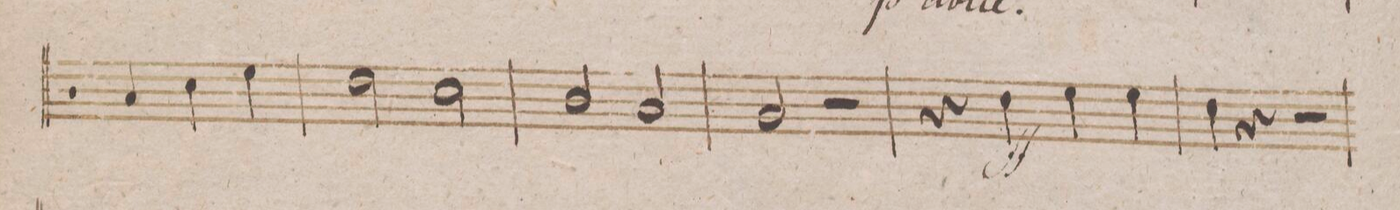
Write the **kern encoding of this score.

**kern	**dynam
*I"Clarinetto 1mo in B.	*
*clefG2	*
*k[b-]	*
*met(c)	*
*M4/4	*
4a/]	.
4g/	.
4b-\	.
4dd\	.
=17	=17
2cc\	.
2b-\	.
=18	=18
2a/	.
2g/	.
=19	=19
2f/	.
2r	.
=20	=20
4r	.
4cc\	ff
4dd\	.
4dd\	.
=21	=21
4cc\	.
4r	.
2r	.
=22	=22
*-	*-
